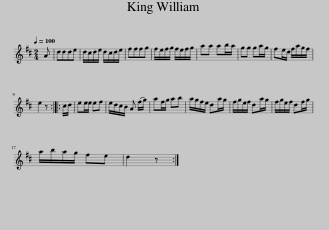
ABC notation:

X:1
L:1/8
Q:1/4=100
M:2/4
I:linebreak $
K:none
V:1 treble transpose="8 "
V:1
[K:D] A | ddde | d/c/d/e/ d/c/d/e/ | fffg | f/e/f/g/ f/e/f/g/ | %5
 aa ab/a/ | gg ga/g/ | fe/d/ f/a/g/f/ |$ e2 z :: c/d/ | %10
 ee/e/ ef | e/d/c/B/ A (f/g/) | af/g/ ab | a/g/f/e/ da/g/ | f/g/e/f/ da/g/ | %15
 f/g/e/f/ df/g/ |$ a/b/a/g/ fe | d2 z :| %18
